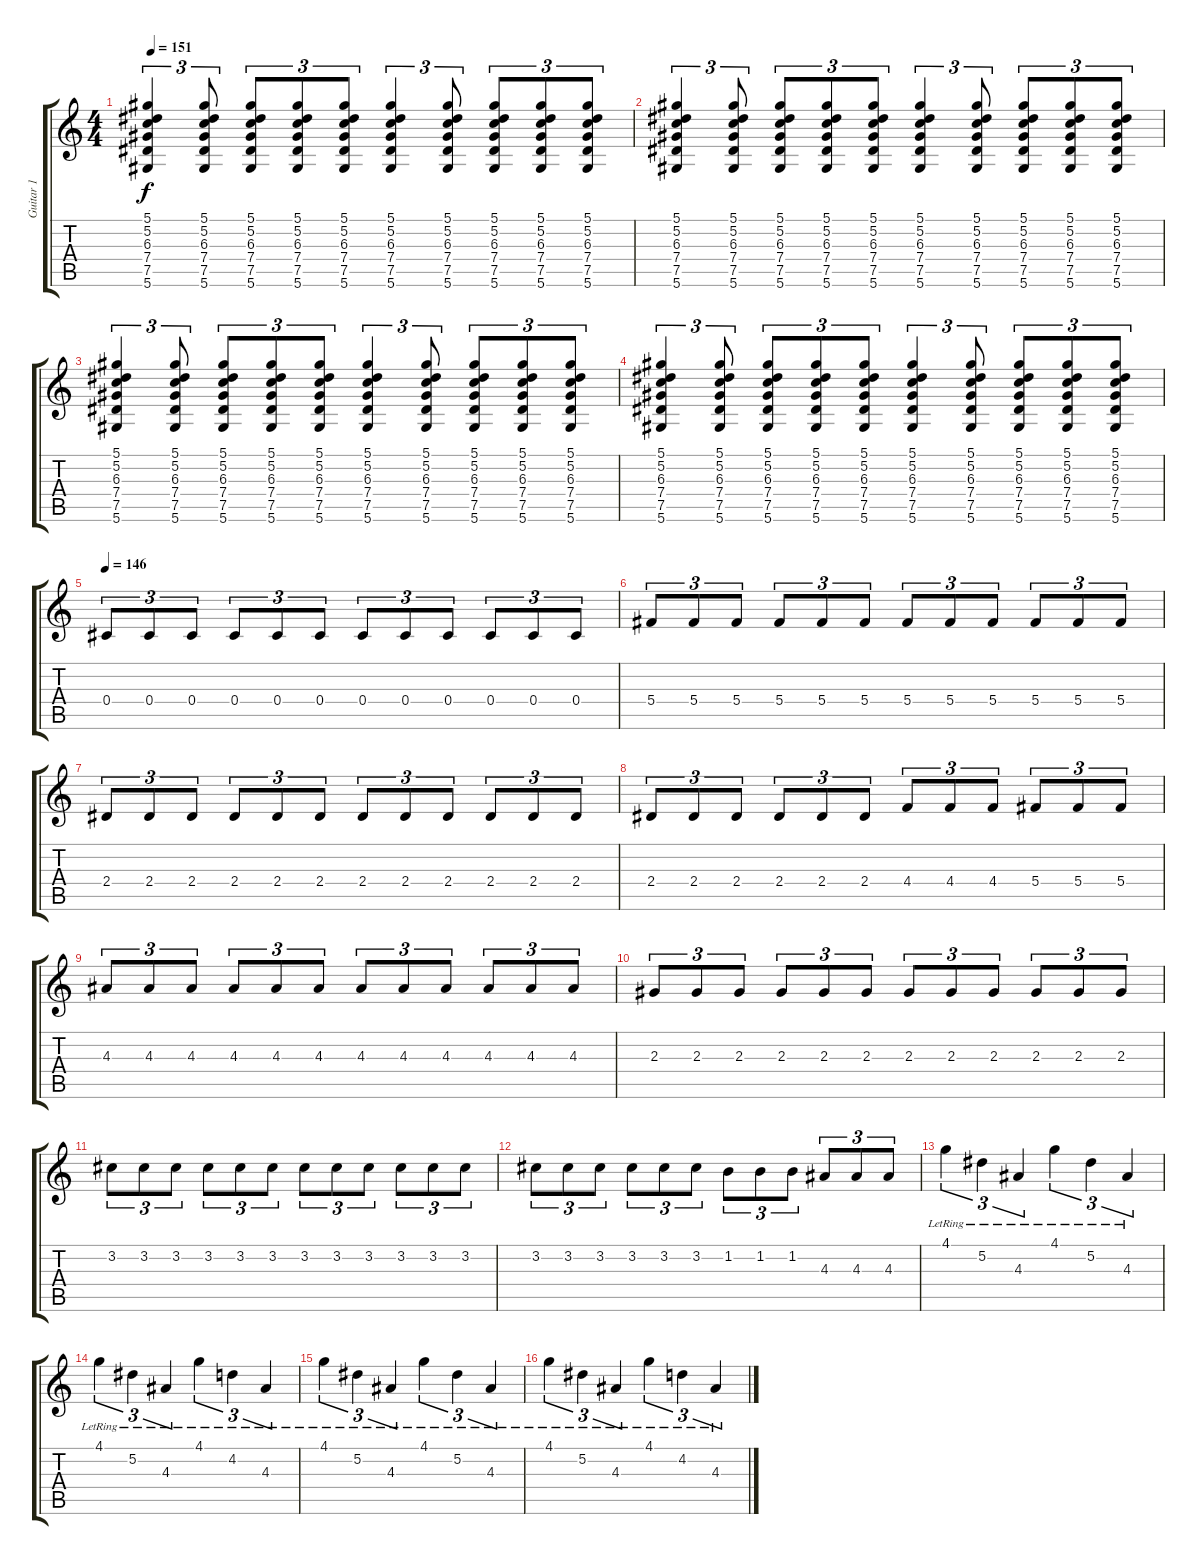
\track ("Guitar 1" "Guitar 1") {instrument distortionguitar}
\staff {score tabs}
\tuning (Eb4 Bb3 Gb3 Db3 Ab2 Eb2) {hide}
\ts (4 4)
\tempo 151
\clef g2
\ks c
(5.1 5.2 6.3 7.4 7.5 5.6).4{tu (3 2) dy f} (5.1 5.2 6.3 7.4 7.5 5.6).8{tu (3 2)} (5.1 5.2 6.3 7.4 7.5 5.6).8{tu (3 2)} (5.1 5.2 6.3 7.4 7.5 5.6).8{tu (3 2)} (5.1 5.2 6.3 7.4 7.5 5.6).8{tu (3 2)} (5.1 5.2 6.3 7.4 7.5 5.6).4{tu (3 2)} (5.1 5.2 6.3 7.4 7.5 5.6).8{tu (3 2)} (5.1 5.2 6.3 7.4 7.5 5.6).8{tu (3 2)} (5.1 5.2 6.3 7.4 7.5 5.6).8{tu (3 2)} (5.1 5.2 6.3 7.4 7.5 5.6).8{tu (3 2)} |
(5.1 5.2 6.3 7.4 7.5 5.6).4{tu (3 2)} (5.1 5.2 6.3 7.4 7.5 5.6).8{tu (3 2)} (5.1 5.2 6.3 7.4 7.5 5.6).8{tu (3 2)} (5.1 5.2 6.3 7.4 7.5 5.6).8{tu (3 2)} (5.1 5.2 6.3 7.4 7.5 5.6).8{tu (3 2)} (5.1 5.2 6.3 7.4 7.5 5.6).4{tu (3 2)} (5.1 5.2 6.3 7.4 7.5 5.6).8{tu (3 2)} (5.1 5.2 6.3 7.4 7.5 5.6).8{tu (3 2)} (5.1 5.2 6.3 7.4 7.5 5.6).8{tu (3 2)} (5.1 5.2 6.3 7.4 7.5 5.6).8{tu (3 2)} |
(5.1 5.2 6.3 7.4 7.5 5.6).4{tu (3 2)} (5.1 5.2 6.3 7.4 7.5 5.6).8{tu (3 2)} (5.1 5.2 6.3 7.4 7.5 5.6).8{tu (3 2)} (5.1 5.2 6.3 7.4 7.5 5.6).8{tu (3 2)} (5.1 5.2 6.3 7.4 7.5 5.6).8{tu (3 2)} (5.1 5.2 6.3 7.4 7.5 5.6).4{tu (3 2)} (5.1 5.2 6.3 7.4 7.5 5.6).8{tu (3 2)} (5.1 5.2 6.3 7.4 7.5 5.6).8{tu (3 2)} (5.1 5.2 6.3 7.4 7.5 5.6).8{tu (3 2)} (5.1 5.2 6.3 7.4 7.5 5.6).8{tu (3 2)} |
(5.1 5.2 6.3 7.4 7.5 5.6).4{tu (3 2)} (5.1 5.2 6.3 7.4 7.5 5.6).8{tu (3 2)} (5.1 5.2 6.3 7.4 7.5 5.6).8{tu (3 2)} (5.1 5.2 6.3 7.4 7.5 5.6).8{tu (3 2)} (5.1 5.2 6.3 7.4 7.5 5.6).8{tu (3 2)} (5.1 5.2 6.3 7.4 7.5 5.6).4{tu (3 2)} (5.1 5.2 6.3 7.4 7.5 5.6).8{tu (3 2)} (5.1 5.2 6.3 7.4 7.5 5.6).8{tu (3 2)} (5.1 5.2 6.3 7.4 7.5 5.6).8{tu (3 2)} (5.1 5.2 6.3 7.4 7.5 5.6).8{tu (3 2)} |
\tempo 146
0.4.8{tu (3 2)} 0.4.8{tu (3 2)} 0.4.8{tu (3 2)} 0.4.8{tu (3 2)} 0.4.8{tu (3 2)} 0.4.8{tu (3 2)} 0.4.8{tu (3 2)} 0.4.8{tu (3 2)} 0.4.8{tu (3 2)} 0.4.8{tu (3 2)} 0.4.8{tu (3 2)} 0.4.8{tu (3 2)} |
5.4.8{tu (3 2)} 5.4.8{tu (3 2)} 5.4.8{tu (3 2)} 5.4.8{tu (3 2)} 5.4.8{tu (3 2)} 5.4.8{tu (3 2)} 5.4.8{tu (3 2)} 5.4.8{tu (3 2)} 5.4.8{tu (3 2)} 5.4.8{tu (3 2)} 5.4.8{tu (3 2)} 5.4.8{tu (3 2)} |
2.4.8{tu (3 2)} 2.4.8{tu (3 2)} 2.4.8{tu (3 2)} 2.4.8{tu (3 2)} 2.4.8{tu (3 2)} 2.4.8{tu (3 2)} 2.4.8{tu (3 2)} 2.4.8{tu (3 2)} 2.4.8{tu (3 2)} 2.4.8{tu (3 2)} 2.4.8{tu (3 2)} 2.4.8{tu (3 2)} |
2.4.8{tu (3 2)} 2.4.8{tu (3 2)} 2.4.8{tu (3 2)} 2.4.8{tu (3 2)} 2.4.8{tu (3 2)} 2.4.8{tu (3 2)} 4.4.8{tu (3 2)} 4.4.8{tu (3 2)} 4.4.8{tu (3 2)} 5.4.8{tu (3 2)} 5.4.8{tu (3 2)} 5.4.8{tu (3 2)} |
4.3.8{tu (3 2)} 4.3.8{tu (3 2)} 4.3.8{tu (3 2)} 4.3.8{tu (3 2)} 4.3.8{tu (3 2)} 4.3.8{tu (3 2)} 4.3.8{tu (3 2)} 4.3.8{tu (3 2)} 4.3.8{tu (3 2)} 4.3.8{tu (3 2)} 4.3.8{tu (3 2)} 4.3.8{tu (3 2)} |
2.3.8{tu (3 2)} 2.3.8{tu (3 2)} 2.3.8{tu (3 2)} 2.3.8{tu (3 2)} 2.3.8{tu (3 2)} 2.3.8{tu (3 2)} 2.3.8{tu (3 2)} 2.3.8{tu (3 2)} 2.3.8{tu (3 2)} 2.3.8{tu (3 2)} 2.3.8{tu (3 2)} 2.3.8{tu (3 2)} |
3.2.8{tu (3 2)} 3.2.8{tu (3 2)} 3.2.8{tu (3 2)} 3.2.8{tu (3 2)} 3.2.8{tu (3 2)} 3.2.8{tu (3 2)} 3.2.8{tu (3 2)} 3.2.8{tu (3 2)} 3.2.8{tu (3 2)} 3.2.8{tu (3 2)} 3.2.8{tu (3 2)} 3.2.8{tu (3 2)} |
3.2.8{tu (3 2)} 3.2.8{tu (3 2)} 3.2.8{tu (3 2)} 3.2.8{tu (3 2)} 3.2.8{tu (3 2)} 3.2.8{tu (3 2)} 1.2.8{tu (3 2)} 1.2.8{tu (3 2)} 1.2.8{tu (3 2)} 4.3.8{tu (3 2)} 4.3.8{tu (3 2)} 4.3.8{tu (3 2)} |
4.1{lr}.4{tu (3 2) volume 13} 5.2{lr}.4{tu (3 2)} 4.3{lr}.4{tu (3 2)} 4.1{lr}.4{tu (3 2)} 5.2{lr}.4{tu (3 2)} 4.3{lr}.4{tu (3 2)} |
4.1{lr}.4{tu (3 2)} 5.2{lr}.4{tu (3 2)} 4.3{lr}.4{tu (3 2)} 4.1{lr}.4{tu (3 2)} 4.2{lr}.4{tu (3 2)} 4.3{lr}.4{tu (3 2)} |
4.1{lr}.4{tu (3 2)} 5.2{lr}.4{tu (3 2)} 4.3{lr}.4{tu (3 2)} 4.1{lr}.4{tu (3 2)} 5.2{lr}.4{tu (3 2)} 4.3{lr}.4{tu (3 2)} |
4.1{lr}.4{tu (3 2)} 5.2{lr}.4{tu (3 2)} 4.3{lr}.4{tu (3 2)} 4.1{lr}.4{tu (3 2)} 4.2{lr}.4{tu (3 2)} 4.3{lr}.4{tu (3 2)}
